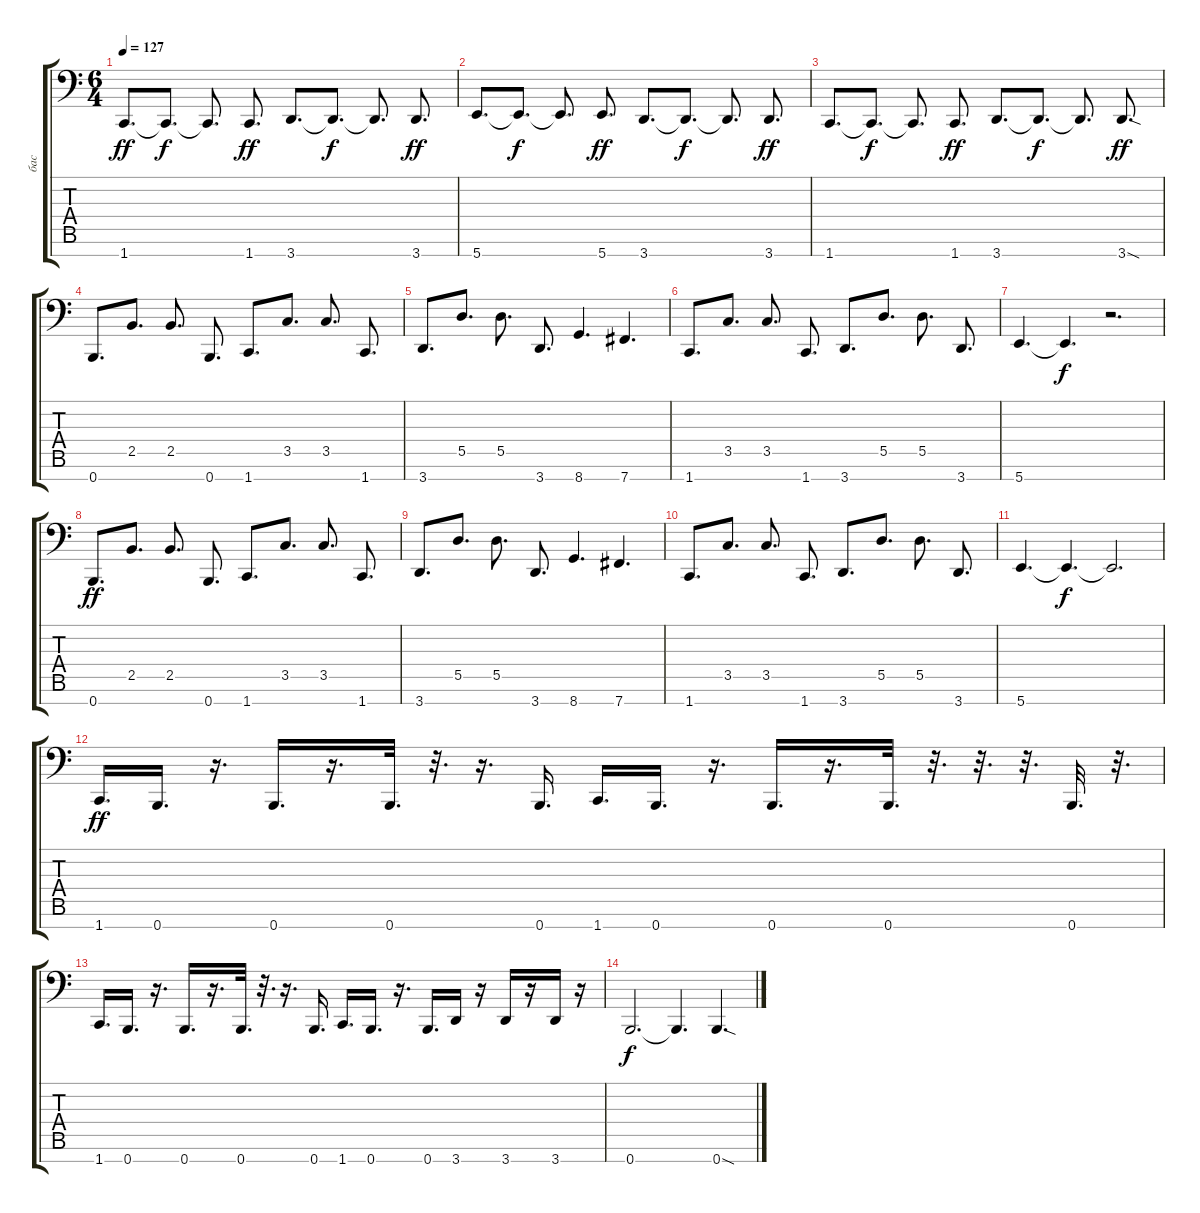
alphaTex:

\track ("бас" "бас") {instrument electricbassfinger}
\staff {score tabs}
\tuning (E3 B2 G2 D2 A1 E1 B0) {hide}
\ts (6 4)
\tempo 127
\clef f4
\ks c
1.7.8{d dy ff} 1.7{t}.8{d dy f} 1.7{t}.8{d} 1.7.8{d dy ff} 3.7.8{d} 3.7{t}.8{d dy f} 3.7{t}.8{d} 3.7.8{d dy ff} |
5.7.8{d} 5.7{t}.8{d dy f} 5.7{t}.8{d} 5.7.8{d dy ff} 3.7.8{d} 3.7{t}.8{d dy f} 3.7{t}.8{d} 3.7.8{d dy ff} |
1.7.8{d} 1.7{t}.8{d dy f} 1.7{t}.8{d} 1.7.8{d dy ff} 3.7.8{d} 3.7{t}.8{d dy f} 3.7{t}.8{d} 3.7{sod}.8{d dy ff} |
0.7.8{d} 2.5.8{d} 2.5.8{d} 0.7.8{d} 1.7.8{d} 3.5.8{d} 3.5.8{d} 1.7.8{d} |
3.7.8{d} 5.5.8{d} 5.5.8{d} 3.7.8{d} 8.7.4{d} 7.7.4{d} |
1.7.8{d} 3.5.8{d} 3.5.8{d} 1.7.8{d} 3.7.8{d} 5.5.8{d} 5.5.8{d} 3.7.8{d} |
5.7.4{d} 5.7{t}.4{d dy f} r.2{d} |
0.7.8{d dy ff} 2.5.8{d} 2.5.8{d} 0.7.8{d} 1.7.8{d} 3.5.8{d} 3.5.8{d} 1.7.8{d} |
3.7.8{d} 5.5.8{d} 5.5.8{d} 3.7.8{d} 8.7.4{d} 7.7.4{d} |
1.7.8{d} 3.5.8{d} 3.5.8{d} 1.7.8{d} 3.7.8{d} 5.5.8{d} 5.5.8{d} 3.7.8{d} |
5.7.4{d} 5.7{t}.4{d dy f} 5.7{t}.2{d} |
1.7.16{d dy ff} 0.7.16{d} r.16{d} 0.7.16{d} r.16{d} 0.7.32{d} r.32{d} r.16{d} 0.7.16{d} 1.7.16{d} 0.7.16{d} r.16{d} 0.7.16{d} r.16{d} 0.7.32{d} r.32{d} r.32{d} r.32{d} 0.7.32{d} r.32{d} |
1.7.16{d} 0.7.16{d} r.16{d} 0.7.16{d} r.16{d} 0.7.32{d} r.32{d} r.16{d} 0.7.16{d} 1.7.16{d} 0.7.16{d} r.16{d} 0.7.16{d} 3.7.16 r.16 3.7.16 r.16 3.7.16 r.16 |
0.7.2{d dy f} 0.7{t}.4{d} 0.7{sod}.4{d}
